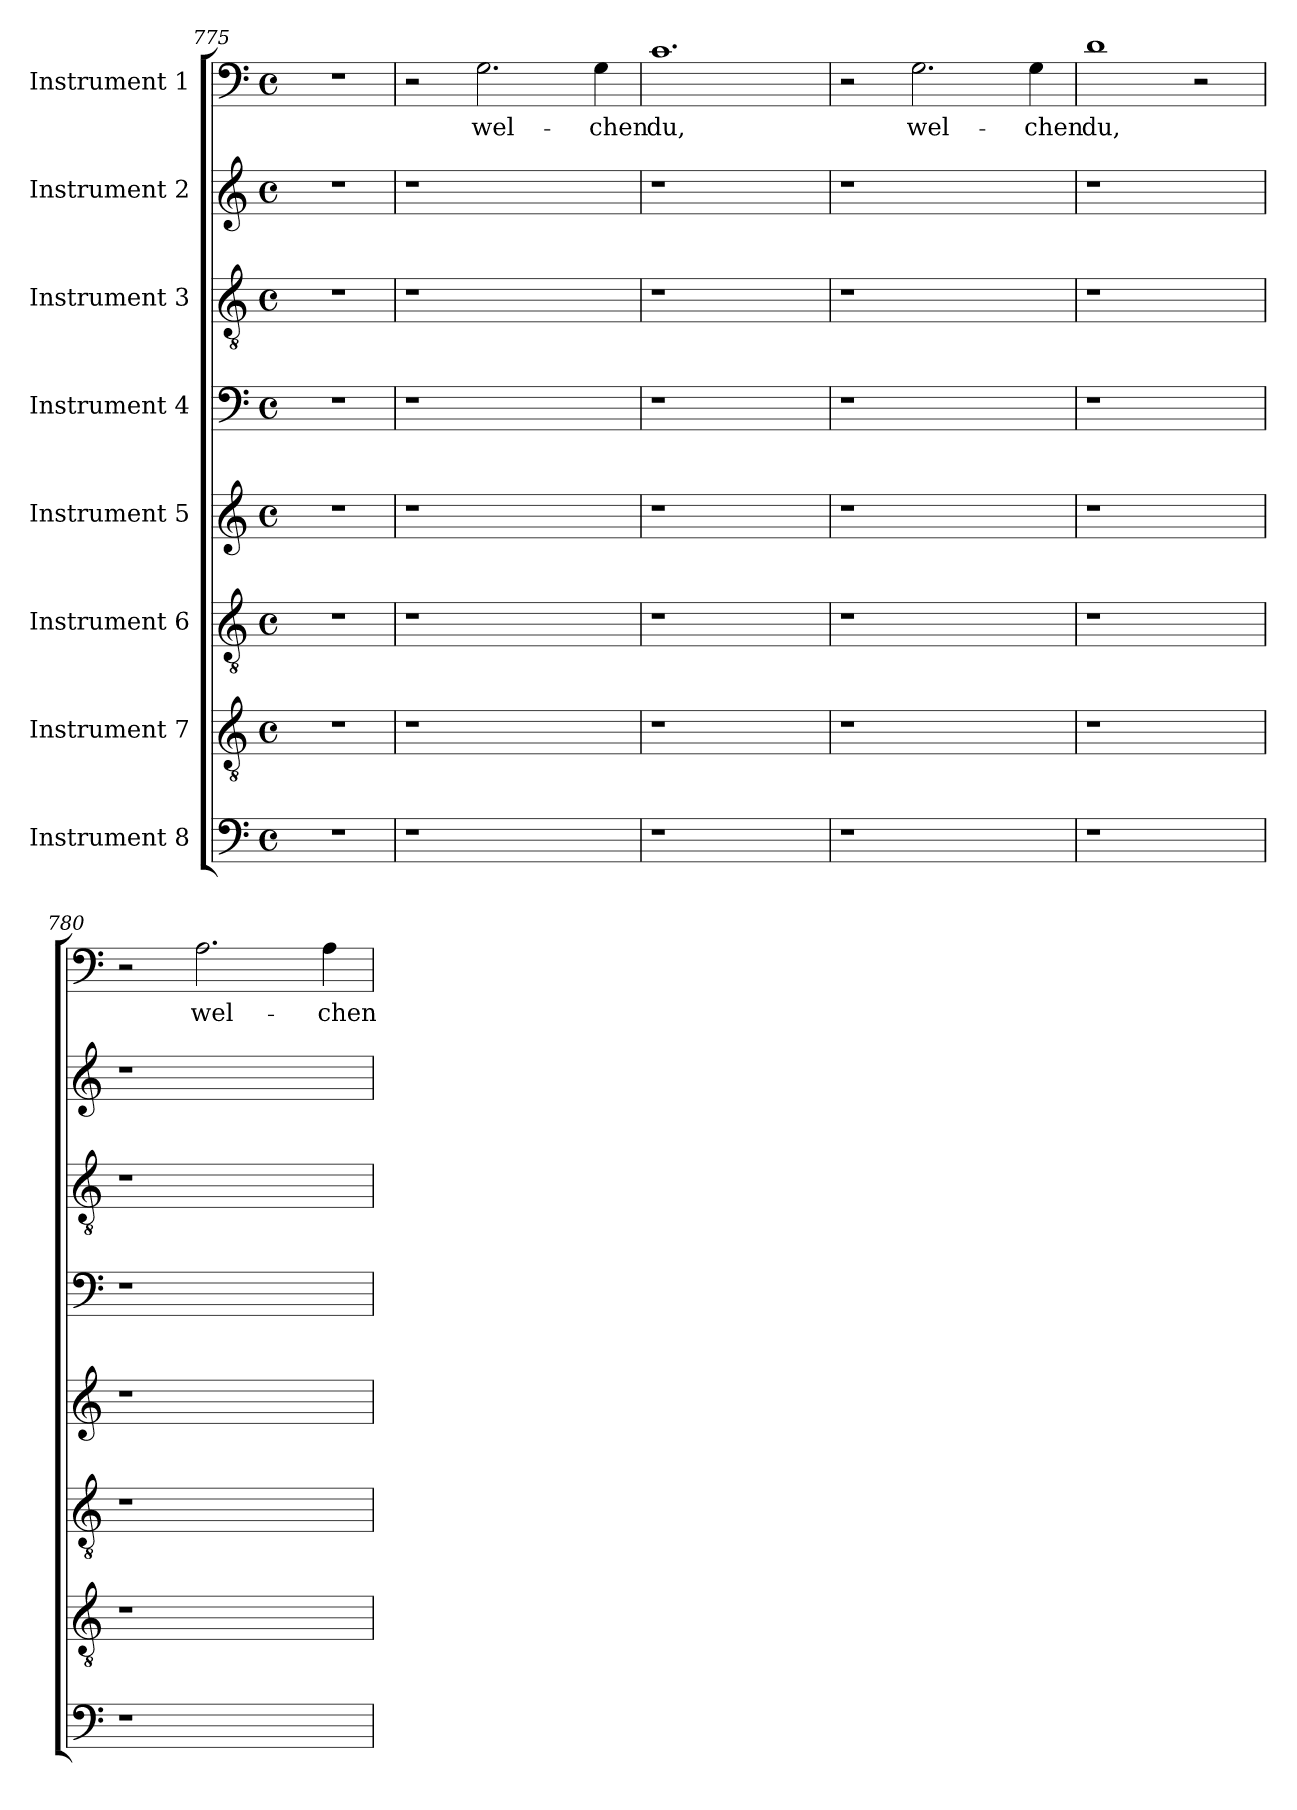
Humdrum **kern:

**kern	**kern	**kern	**kern	**kern	**kern	**kern	**kern	**text
*part8	*part7	*part6	*part5	*part4	*part3	*part2	*part1	*part1
*staff8	*staff7	*staff6	*staff5	*staff4	*staff3	*staff2	*staff1	*staff1
*I"Instrument 8	*I"Instrument 7	*I"Instrument 6	*I"Instrument 5	*I"Instrument 4	*I"Instrument 3	*I"Instrument 2	*I"Instrument 1	*
*clefF4	*clefGv2	*clefGv2	*clefG2	*clefF4	*clefGv2	*clefG2	*clefF4	*
*M4/4	*M4/4	*M4/4	*M4/4	*M4/4	*M4/4	*M4/4	*M4/4	*
*met(c)	*met(c)	*met(c)	*met(c)	*met(c)	*met(c)	*met(c)	*met(c)	*
=775	=775	=775	=775	=775	=775	=775	=775	=775
1r	1r	1r	1r	1r	1r	1r	1r	.
=776	=776	=776	=776	=776	=776	=776	=776	=776
1r	1r	1r	1r	1r	1r	1r	2r	.
!	!	!	!	!	!	!	!	!LO:LY:b:cj
.	.	.	.	.	.	.	2.G\	wel-
2ryy	2ryy	2ryy	2ryy	2ryy	2ryy	2ryy	.	.
!	!	!	!	!	!	!	!	!LO:LY:b:cj
.	.	.	.	.	.	.	4G\	-chen
=777	=777	=777	=777	=777	=777	=777	=777	=777
!	!	!	!	!	!	!	!	!LO:LY:b:cj
1r	1r	1r	1r	1r	1r	1r	1.c	du,
2ryy	2ryy	2ryy	2ryy	2ryy	2ryy	2ryy	.	.
=778	=778	=778	=778	=778	=778	=778	=778	=778
1r	1r	1r	1r	1r	1r	1r	2r	.
!	!	!	!	!	!	!	!	!LO:LY:b:cj
.	.	.	.	.	.	.	2.G\	wel-
2ryy	2ryy	2ryy	2ryy	2ryy	2ryy	2ryy	.	.
!	!	!	!	!	!	!	!	!LO:LY:b:cj
.	.	.	.	.	.	.	4G\	-chen
!!LO:LB:g=z
=779	=779	=779	=779	=779	=779	=779	=779	=779
!	!	!	!	!	!	!	!	!LO:LY:b:cj
1r	1r	1r	1r	1r	1r	1r	1d	du,
2ryy	2ryy	2ryy	2ryy	2ryy	2ryy	2ryy	2r	.
=780	=780	=780	=780	=780	=780	=780	=780	=780
1r	1r	1r	1r	1r	1r	1r	2r	.
!	!	!	!	!	!	!	!	!LO:LY:b:cj
.	.	.	.	.	.	.	2.A\	wel-
2ryy	2ryy	2ryy	2ryy	2ryy	2ryy	2ryy	.	.
!	!	!	!	!	!	!	!	!LO:LY:b:cj
.	.	.	.	.	.	.	4A\	-chen
=	=	=	=	=	=	=	=	=
*-	*-	*-	*-	*-	*-	*-	*-	*-
